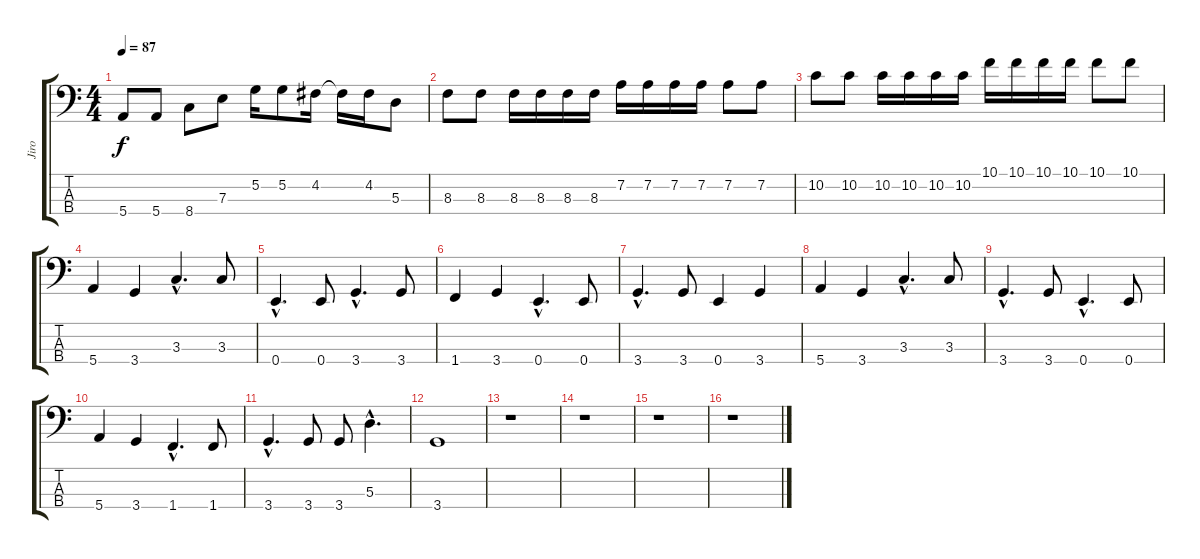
\track ("Jiro" "Jiro") {instrument electricbassfinger}
\staff {score tabs}
\tuning (G2 D2 A1 E1) {hide}
\ts (4 4)
\tempo 87
\clef f4
\ks c
5.4.8{dy f} 5.4.8 8.4.8 7.3.8 5.2.16 5.2.8 4.2.16 4.2{t}.16 4.2.16 5.3.8 |
8.3.8 8.3.8 8.3.16 8.3.16 8.3.16 8.3.16 7.2.16 7.2.16 7.2.16 7.2.16 7.2.8 7.2.8 |
10.2.8 10.2.8 10.2.16 10.2.16 10.2.16 10.2.16 10.1.16 10.1.16 10.1.16 10.1.16 10.1.8 10.1.8 |
5.4.4 3.4.4 3.3{hac}.4{d} 3.3.8 |
0.4{hac}.4{d} 0.4.8 3.4{hac}.4{d} 3.4.8 |
1.4.4 3.4.4 0.4{hac}.4{d} 0.4.8 |
3.4{hac}.4{d} 3.4.8 0.4.4 3.4.4 |
5.4.4 3.4.4 3.3{hac}.4{d} 3.3.8 |
3.4{hac}.4{d} 3.4.8 0.4{hac}.4{d} 0.4.8 |
5.4.4 3.4.4 1.4{hac}.4{d} 1.4.8 |
3.4{hac}.4{d} 3.4.8 3.4.8 5.3{hac}.4{d} |
3.4.1 |
r.1 |
r.1 |
r.1 |
r.1
